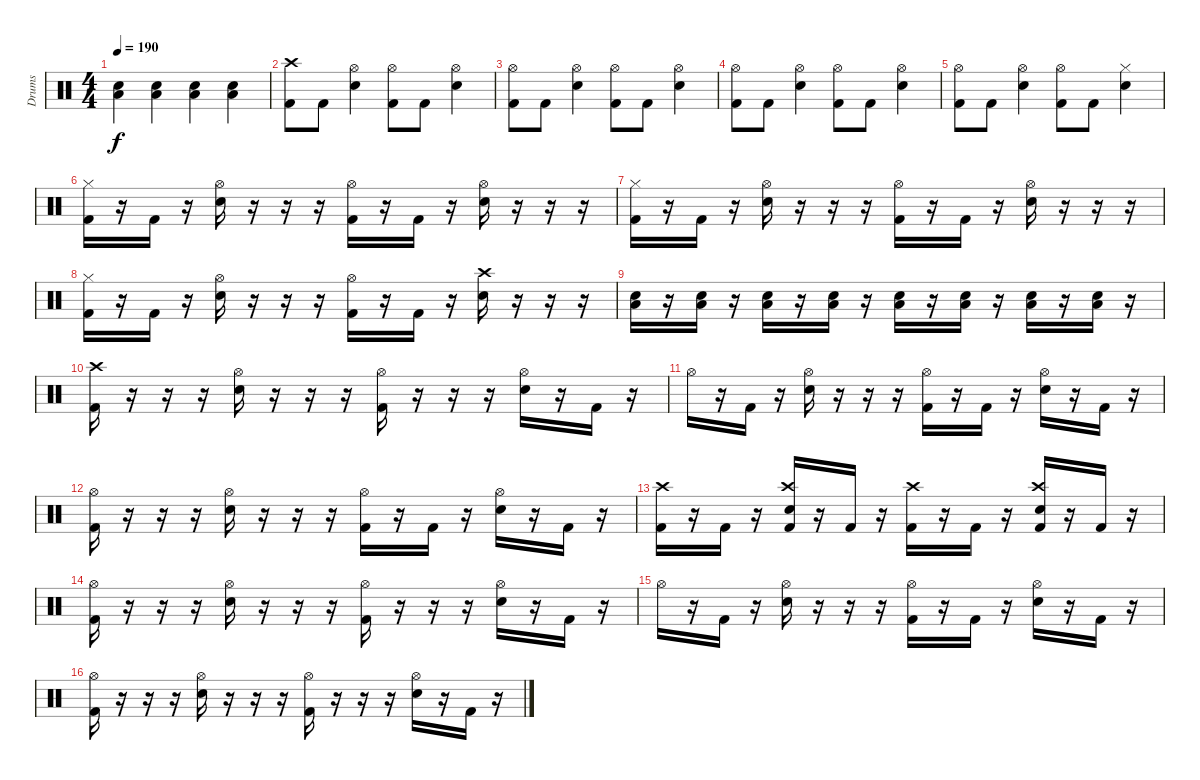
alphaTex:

\track ("Drums" "Drums") {instrument percussion}
\staff {score}
\articulation defaults
\ts (4 4)
\tempo 190
\clef neutral
\ks c
("Low Floor Tom (hit)" "Electric Snare (hit)").4{dy f} ("Low Floor Tom (hit)" "Electric Snare (hit)").4 ("Low Floor Tom (hit)" "Electric Snare (hit)").4 ("Low Floor Tom (hit)" "Electric Snare (hit)").4 |
("Crash high (hit)" "Kick (hit) 2").8 "Kick (hit) 2".8 ("Hi-Hat (open)" "Electric Snare (hit)").4 ("Hi-Hat (open)" "Kick (hit) 2").8 "Kick (hit) 2".8 ("Hi-Hat (open)" "Electric Snare (hit)").4 |
("Hi-Hat (open)" "Kick (hit) 2").8 "Kick (hit) 2".8 ("Hi-Hat (open)" "Electric Snare (hit)").4 ("Hi-Hat (open)" "Kick (hit) 2").8 "Kick (hit) 2".8 ("Hi-Hat (open)" "Electric Snare (hit)").4 |
("Hi-Hat (open)" "Kick (hit) 2").8 "Kick (hit) 2".8 ("Hi-Hat (open)" "Electric Snare (hit)").4 ("Hi-Hat (open)" "Kick (hit) 2").8 "Kick (hit) 2".8 ("Hi-Hat (open)" "Electric Snare (hit)").4 |
("Hi-Hat (open)" "Kick (hit) 2").8 "Kick (hit) 2".8 ("Hi-Hat (open)" "Electric Snare (hit)").4 ("Hi-Hat (open)" "Kick (hit) 2").8 "Kick (hit) 2".8 ("Hi-Hat (closed)" "Electric Snare (hit)").4 |
("Hi-Hat (closed)" "Kick (hit) 2").16 r.16 "Kick (hit) 2".16 r.16 ("Hi-Hat (open)" "Electric Snare (hit)").16 r.16 r.16 r.16 ("Hi-Hat (open)" "Kick (hit) 2").16 r.16 "Kick (hit) 2".16 r.16 ("Hi-Hat (open)" "Electric Snare (hit)").16 r.16 r.16 r.16 |
("Hi-Hat (closed)" "Kick (hit) 2").16 r.16 "Kick (hit) 2".16 r.16 ("Hi-Hat (open)" "Electric Snare (hit)").16 r.16 r.16 r.16 ("Hi-Hat (open)" "Kick (hit) 2").16 r.16 "Kick (hit) 2".16 r.16 ("Hi-Hat (open)" "Electric Snare (hit)").16 r.16 r.16 r.16 |
("Hi-Hat (closed)" "Kick (hit) 2").16 r.16 "Kick (hit) 2".16 r.16 ("Hi-Hat (open)" "Electric Snare (hit)").16 r.16 r.16 r.16 ("Hi-Hat (open)" "Kick (hit) 2").16 r.16 "Kick (hit) 2".16 r.16 ("Crash high (hit)" "Electric Snare (hit)").16 r.16 r.16 r.16 |
("Low Floor Tom (hit)" "Electric Snare (hit)").16 r.16 ("Low Floor Tom (hit)" "Electric Snare (hit)").16 r.16 ("Low Floor Tom (hit)" "Electric Snare (hit)").16 r.16 ("Low Floor Tom (hit)" "Electric Snare (hit)").16 r.16 ("Low Floor Tom (hit)" "Electric Snare (hit)").16 r.16 ("Low Floor Tom (hit)" "Electric Snare (hit)").16 r.16 ("Low Floor Tom (hit)" "Electric Snare (hit)").16 r.16 ("Low Floor Tom (hit)" "Electric Snare (hit)").16 r.16 |
("Crash high (hit)" "Kick (hit) 2").16 r.16 r.16 r.16 ("Hi-Hat (open)" "Electric Snare (hit)").16 r.16 r.16 r.16 ("Hi-Hat (open)" "Kick (hit) 2").16 r.16 r.16 r.16 ("Hi-Hat (open)" "Electric Snare (hit)").16 r.16 "Kick (hit) 2".16 r.16 |
"Hi-Hat (open)".16 r.16 "Kick (hit) 2".16 r.16 ("Hi-Hat (open)" "Electric Snare (hit)").16 r.16 r.16 r.16 ("Hi-Hat (open)" "Kick (hit) 2").16 r.16 "Kick (hit) 2".16 r.16 ("Hi-Hat (open)" "Electric Snare (hit)").16 r.16 "Kick (hit) 2".16 r.16 |
("Hi-Hat (open)" "Kick (hit) 2").16 r.16 r.16 r.16 ("Hi-Hat (open)" "Electric Snare (hit)").16 r.16 r.16 r.16 ("Hi-Hat (open)" "Kick (hit) 2").16 r.16 "Kick (hit) 2".16 r.16 ("Hi-Hat (open)" "Electric Snare (hit)").16 r.16 "Kick (hit) 2".16 r.16 |
("Crash high (hit)" "Kick (hit) 2").16 r.16 "Kick (hit) 2".16 r.16 ("Crash high (hit)" "Electric Snare (hit)" "Kick (hit) 2").16 r.16 "Kick (hit) 2".16 r.16 ("Crash high (hit)" "Kick (hit) 2").16 r.16 "Kick (hit) 2".16 r.16 ("Crash high (hit)" "Electric Snare (hit)" "Kick (hit) 2").16 r.16 "Kick (hit) 2".16 r.16 |
("Hi-Hat (open)" "Kick (hit) 2").16 r.16 r.16 r.16 ("Hi-Hat (open)" "Electric Snare (hit)").16 r.16 r.16 r.16 ("Hi-Hat (open)" "Kick (hit) 2").16 r.16 r.16 r.16 ("Hi-Hat (open)" "Electric Snare (hit)").16 r.16 "Kick (hit) 2".16 r.16 |
"Hi-Hat (open)".16 r.16 "Kick (hit) 2".16 r.16 ("Hi-Hat (open)" "Electric Snare (hit)").16 r.16 r.16 r.16 ("Hi-Hat (open)" "Kick (hit) 2").16 r.16 "Kick (hit) 2".16 r.16 ("Hi-Hat (open)" "Electric Snare (hit)").16 r.16 "Kick (hit) 2".16 r.16 |
("Hi-Hat (open)" "Kick (hit) 2").16 r.16 r.16 r.16 ("Hi-Hat (open)" "Electric Snare (hit)").16 r.16 r.16 r.16 ("Hi-Hat (open)" "Kick (hit) 2").16 r.16 r.16 r.16 ("Hi-Hat (open)" "Electric Snare (hit)").16 r.16 "Kick (hit) 2".16 r.16
